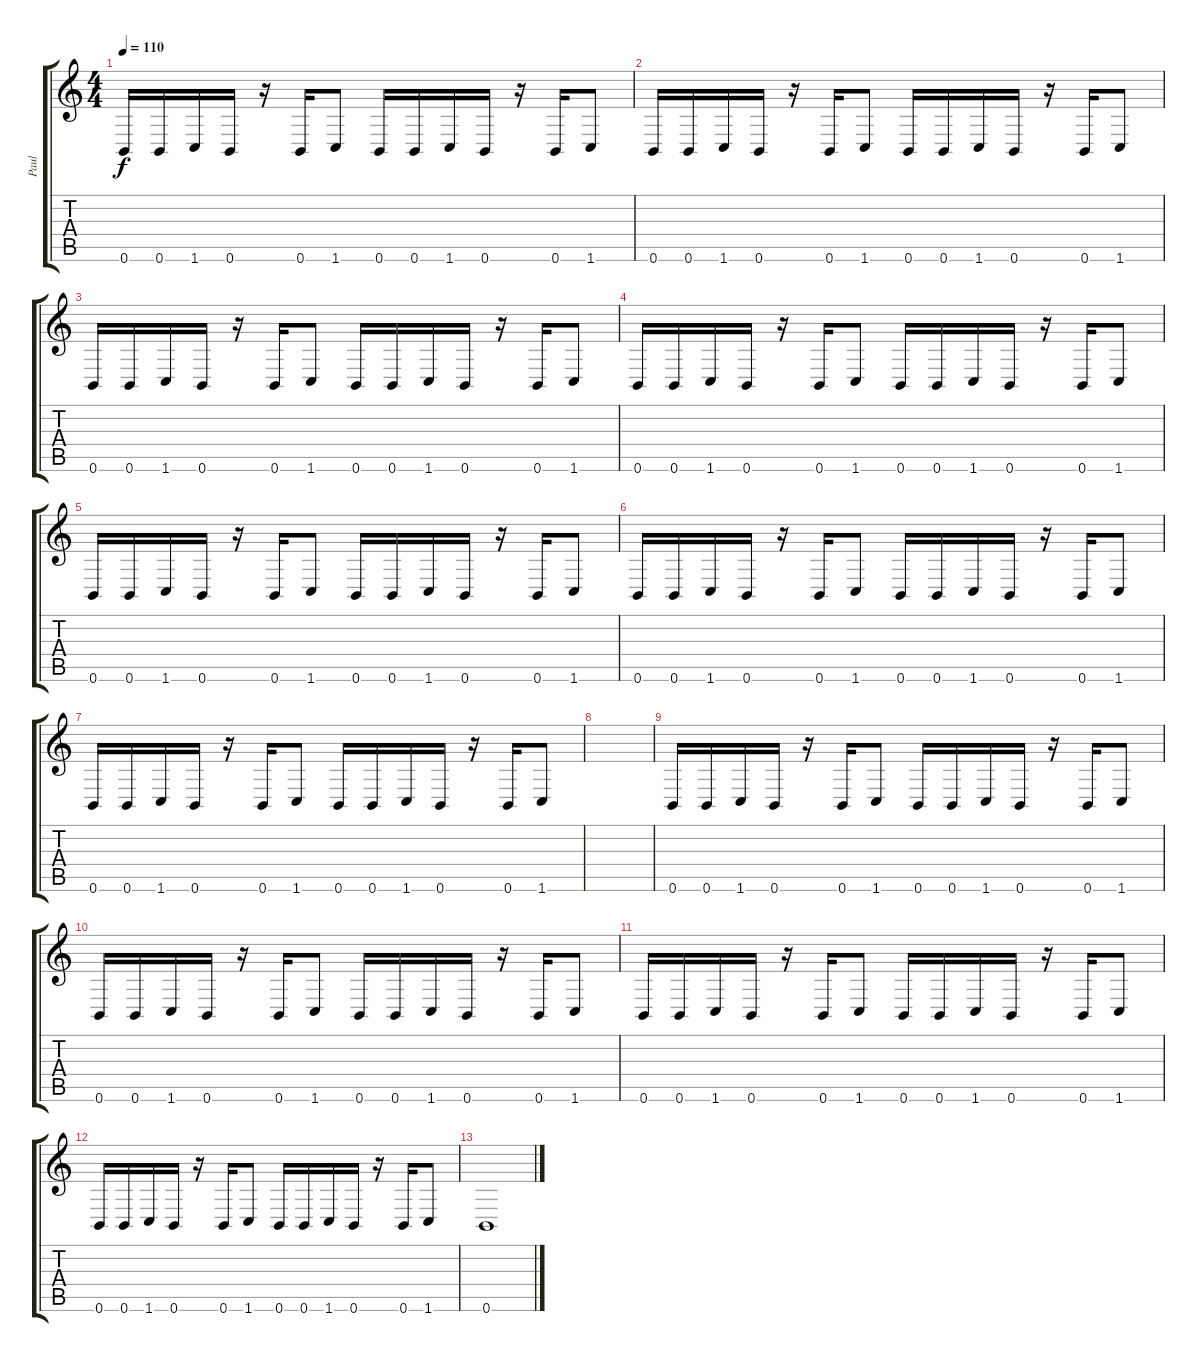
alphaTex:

\track ("Paul" "Paul") {instrument electricbasspick}
\staff {score tabs}
\tuning (Db4 Ab3 E3 B2 Gb2 B1) {hide}
\ts (4 4)
\tempo 110
\clef g2
\ks c
0.6.16{dy f} 0.6.16 1.6.16 0.6.16 r.16 0.6.16 1.6.8 0.6.16 0.6.16 1.6.16 0.6.16 r.16 0.6.16 1.6.8 |
0.6.16 0.6.16 1.6.16 0.6.16 r.16 0.6.16 1.6.8 0.6.16 0.6.16 1.6.16 0.6.16 r.16 0.6.16 1.6.8 |
0.6.16 0.6.16 1.6.16 0.6.16 r.16 0.6.16 1.6.8 0.6.16 0.6.16 1.6.16 0.6.16 r.16 0.6.16 1.6.8 |
0.6.16 0.6.16 1.6.16 0.6.16 r.16 0.6.16 1.6.8 0.6.16 0.6.16 1.6.16 0.6.16 r.16 0.6.16 1.6.8 |
0.6.16 0.6.16 1.6.16 0.6.16 r.16 0.6.16 1.6.8 0.6.16 0.6.16 1.6.16 0.6.16 r.16 0.6.16 1.6.8 |
0.6.16 0.6.16 1.6.16 0.6.16 r.16 0.6.16 1.6.8 0.6.16 0.6.16 1.6.16 0.6.16 r.16 0.6.16 1.6.8 |
0.6.16 0.6.16 1.6.16 0.6.16 r.16 0.6.16 1.6.8 0.6.16 0.6.16 1.6.16 0.6.16 r.16 0.6.16 1.6.8 |
|
0.6.16 0.6.16 1.6.16 0.6.16 r.16 0.6.16 1.6.8 0.6.16 0.6.16 1.6.16 0.6.16 r.16 0.6.16 1.6.8 |
0.6.16 0.6.16 1.6.16 0.6.16 r.16 0.6.16 1.6.8 0.6.16 0.6.16 1.6.16 0.6.16 r.16 0.6.16 1.6.8 |
0.6.16 0.6.16 1.6.16 0.6.16 r.16 0.6.16 1.6.8 0.6.16 0.6.16 1.6.16 0.6.16 r.16 0.6.16 1.6.8 |
0.6.16 0.6.16 1.6.16 0.6.16 r.16 0.6.16 1.6.8 0.6.16 0.6.16 1.6.16 0.6.16 r.16 0.6.16 1.6.8 |
0.6.1
